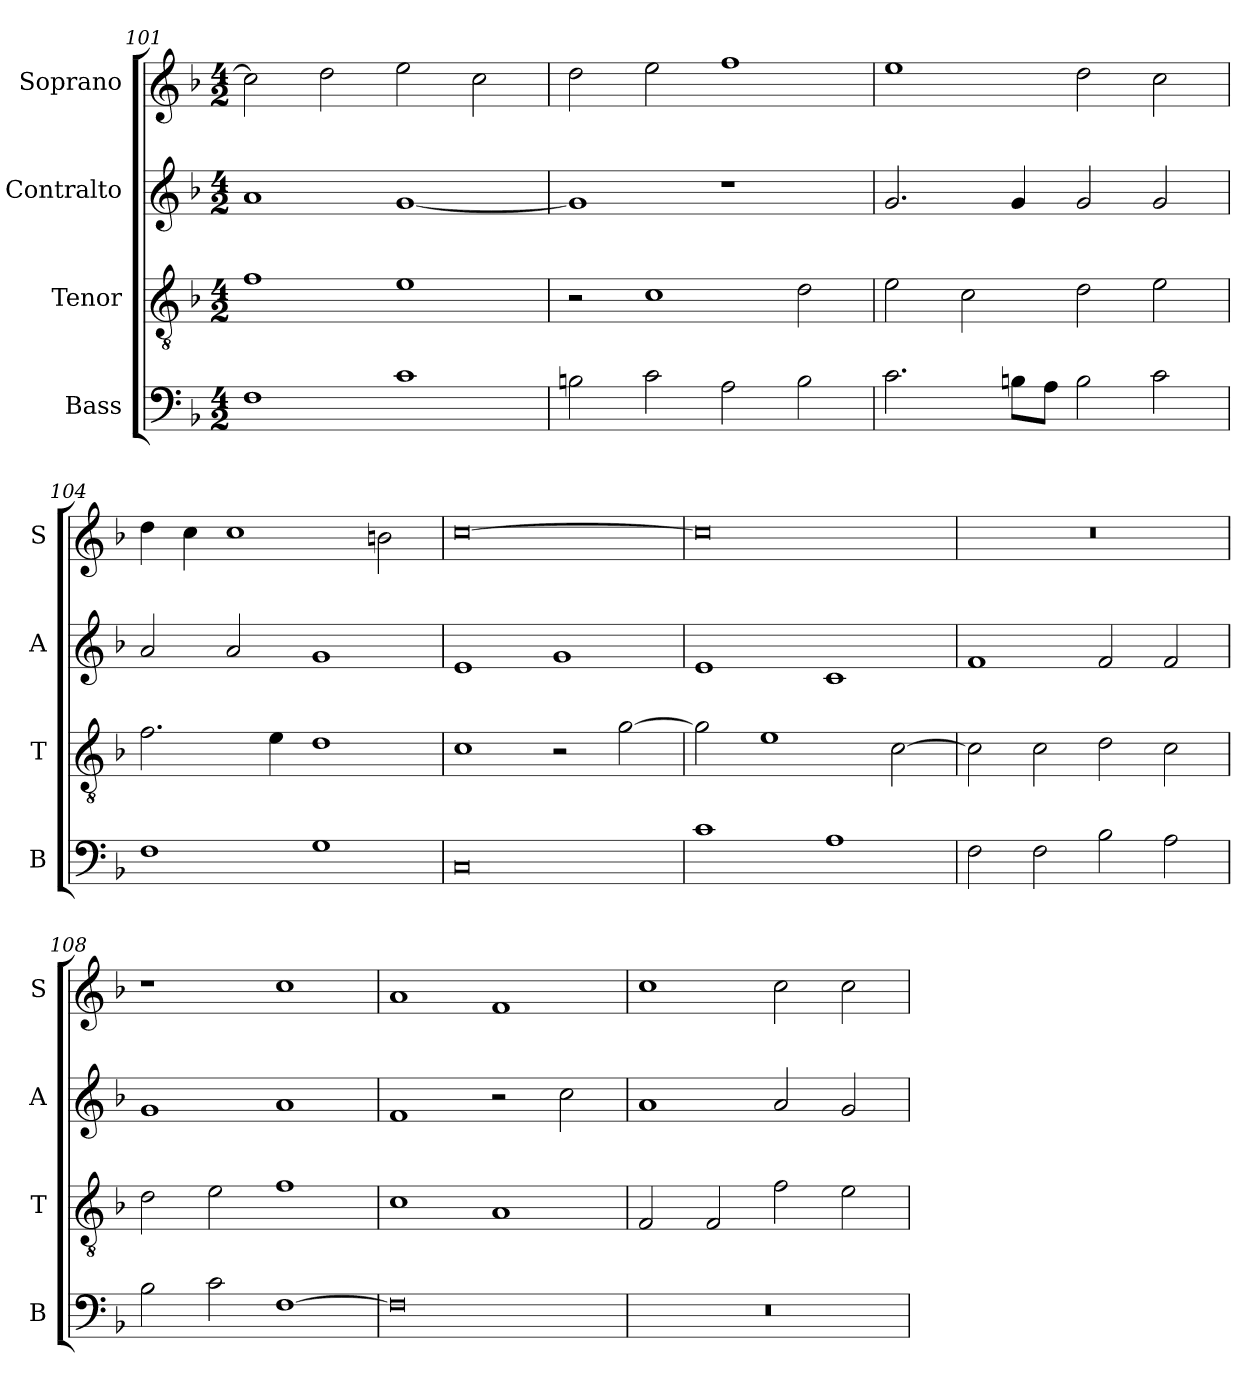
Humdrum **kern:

**kern	**kern	**kern	**kern
*part4	*part3	*part2	*part1
*staff4	*staff3	*staff2	*staff1
*I"Bass	*I"Tenor	*I"Contralto	*I"Soprano
*I'B	*I'T	*I'A	*I'S
*clefF4	*clefGv2	*clefG2	*clefG2
*k[b-]	*k[b-]	*k[b-]	*k[b-]
*F:ion	*F:ion	*F:ion	*F:ion
*M4/2	*M4/2	*M4/2	*M4/2
=101	=101	=101	=101
1F	1f	1a	2cc]
.	.	.	2dd
1c	1e	[1g	2ee
.	.	.	2cc
=102	=102	=102	=102
2Bn	2r	1g]	2dd
2c	1c	.	2ee
2A	.	1r	1ff
2B	2d	.	.
=103	=103	=103	=103
2.c	2e	2.g	1ee
.	2c	.	.
8Bn\L	.	4g	.
8A\J	.	.	.
2B	2d	2g	2dd
2c	2e	2g	2cc
=104	=104	=104	=104
1F	2.f	2a	4dd
.	.	.	4cc
.	.	2a	1cc
.	4e	.	.
1G	1d	1g	.
.	.	.	2bn
=105	=105	=105	=105
0C	1c	1e	[0cc
.	2r	1g	.
.	[2g	.	.
=106	=106	=106	=106
1c	2g]	1e	0cc]
.	1e	.	.
1A	.	1c	.
.	[2c	.	.
=107	=107	=107	=107
2F	2c]	1f	0r
2F	2c	.	.
2B-	2d	2f	.
2A	2c	2f	.
=108	=108	=108	=108
2B-	2d	1g	1r
2c	2e	.	.
[1F	1f	1a	1cc
=109	=109	=109	=109
0F]	1c	1f	1a
.	1A	2r	1f
.	.	2cc	.
=110	=110	=110	=110
0r	2F	1a	1cc
.	2F	.	.
.	2f	2a	2cc
.	2e	2g	2cc
=	=	=	=
*-	*-	*-	*-
